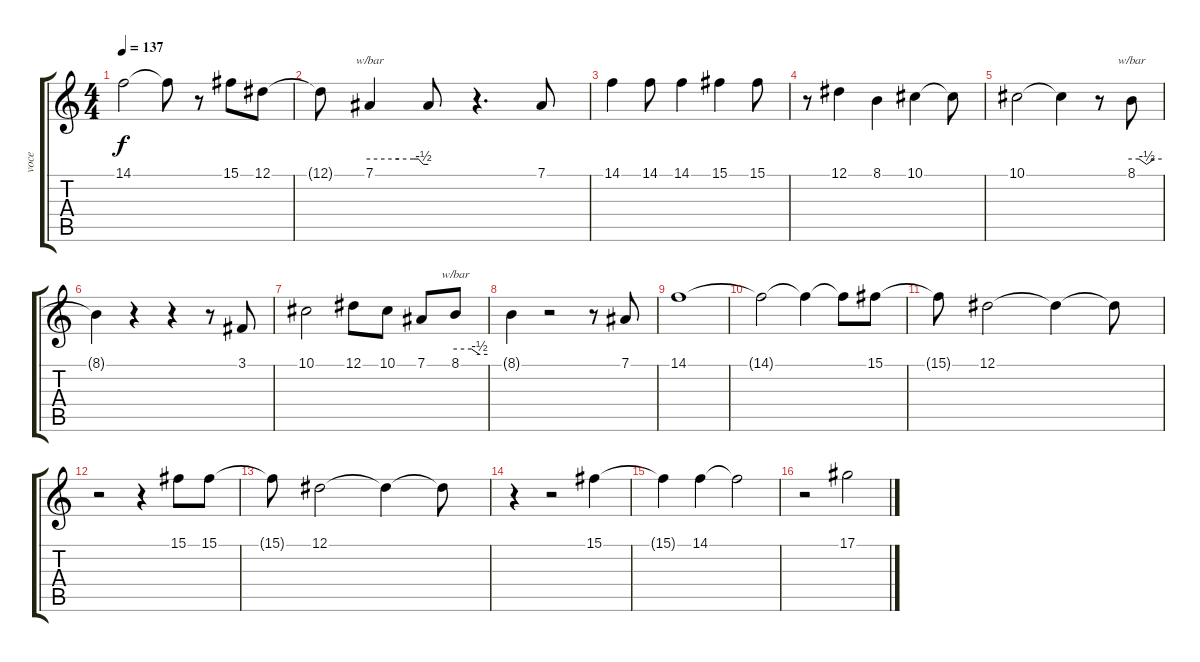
\track ("voce" "voce") {instrument panflute}
\staff {score tabs}
\tuning (Eb4 Bb3 Gb3 Db3 Ab2 Eb2) {hide}
\ts (4 4)
\tempo 137
\clef g2
\ks c
14.1.2{dy f} 14.1{t}.8 r.8 15.1.8 12.1.8 |
12.1{t}.8 7.1.4{tbe (custom default 0 0 30 0 45 0 50 0 55 -2 60 -2)} 7.1{t}.8 r.4{d} 7.1.8 |
14.1.4 14.1.8 14.1.4 15.1.4 15.1.8 |
r.8 12.1.4 8.1.4 10.1.4 10.1{t}.8 |
10.1.2 10.1{t}.4 r.8 8.1.8{tbe (custom default 0 0 15 0 30 -2 45 0 60 0)} |
8.1{t}.4 r.4 r.4 r.8 3.1.8 |
10.1.2 12.1.8 10.1.8 7.1.8 8.1.8{tbe (custom default 0 0 30 0 45 -2 60 -2)} |
8.1{t}.4 r.2 r.8 7.1.8 |
14.1.1 |
14.1{t}.2 14.1{t}.4 14.1{t}.8 15.1.8 |
15.1{t}.8 12.1.2 12.1{t}.4 12.1{t}.8 |
r.2 r.4 15.1.8 15.1.8 |
15.1{t}.8 12.1.2 12.1{t}.4 12.1{t}.8 |
r.4 r.2 15.1.4 |
15.1{t}.4 14.1.4 14.1{t}.2 |
r.2 17.1.2
